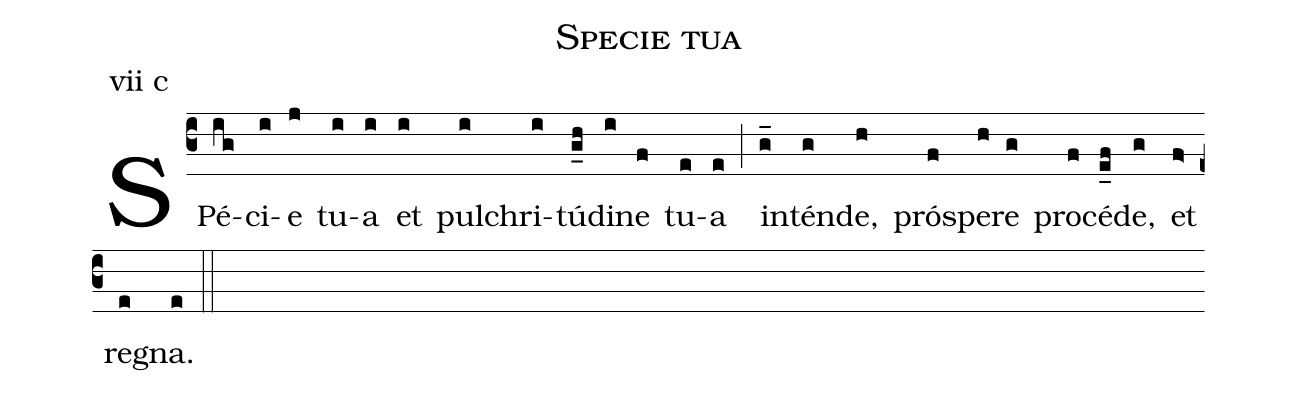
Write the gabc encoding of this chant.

name: Specie tua;
annotation: vii c;
mode: 7;
%%
(c3)
SPé(ig)ci(i)e(j) tu(i)a(i) et(i) pul(i)chri(i)tú(g_h)di(i)ne(f) tu(e)a(e) (;)
in(g_)tén(g)de,(h) pró(f)spe(h)re(g) pro(f)cé(e_f)de,(g) et(f>) re(e)gna.(e) (::)
